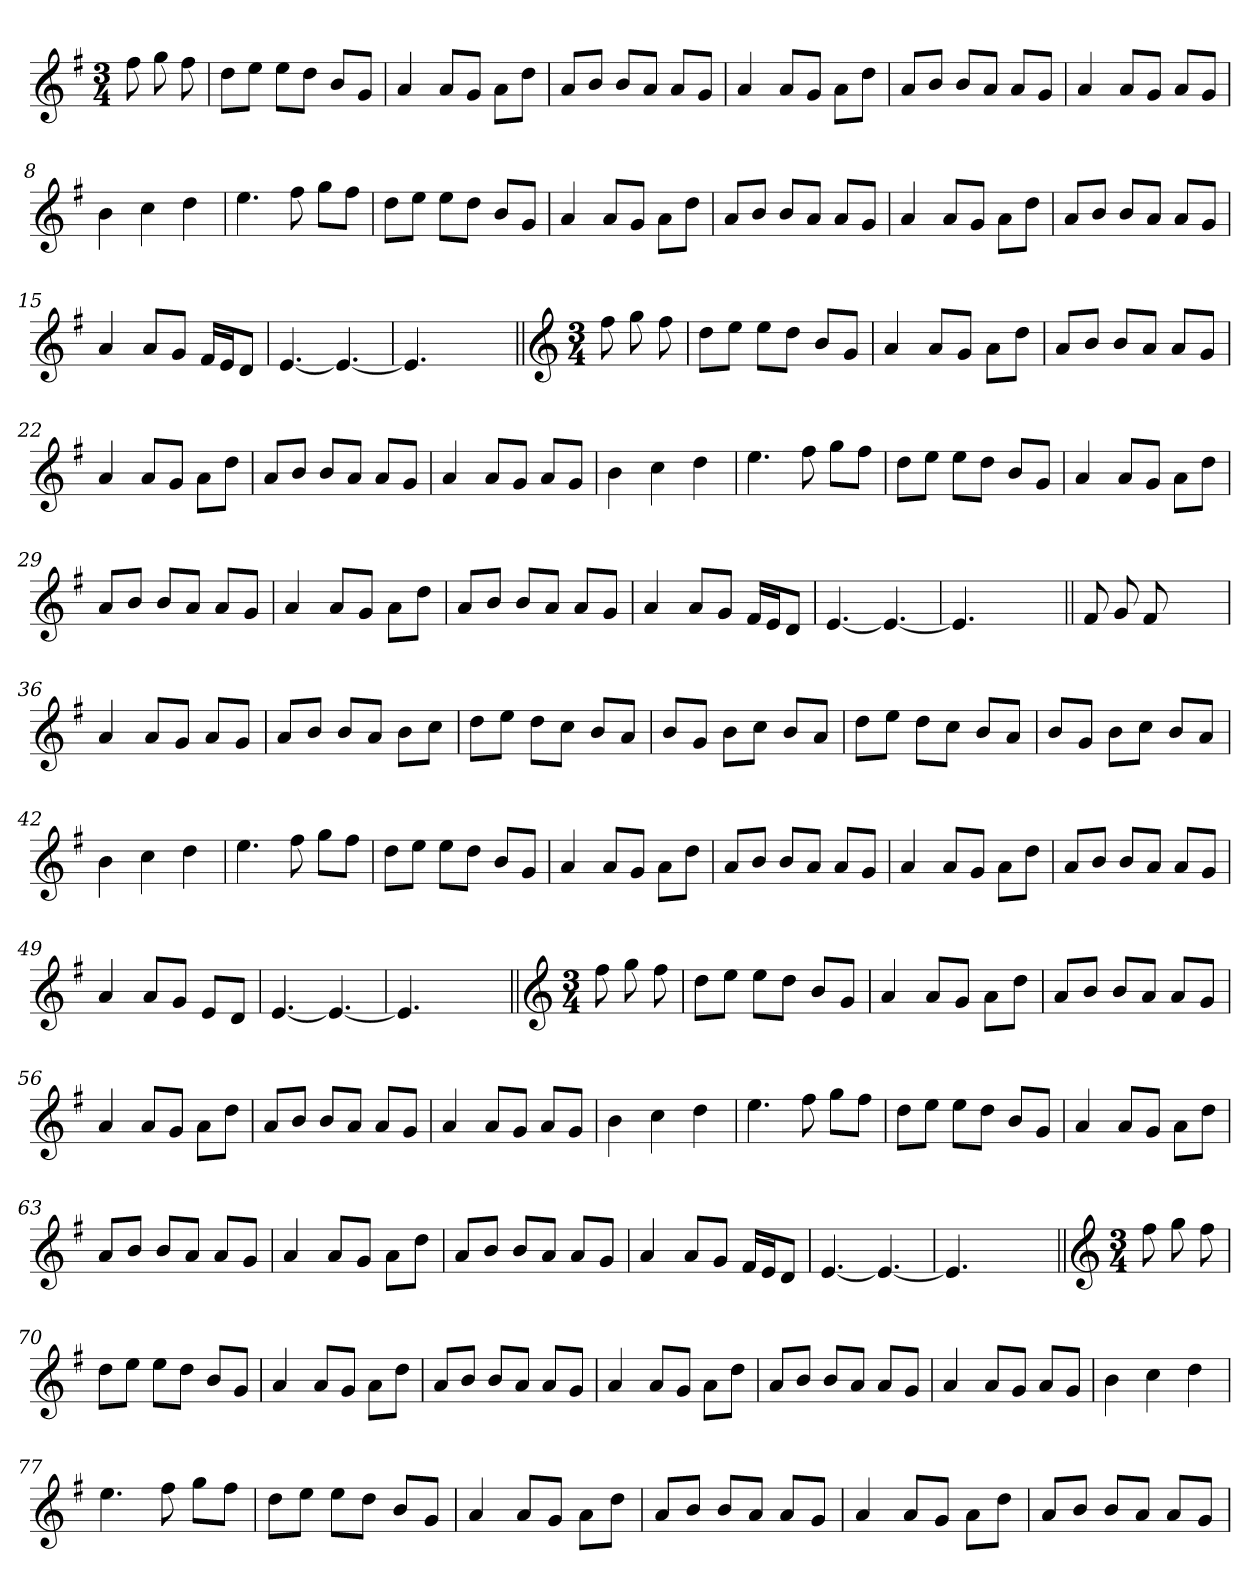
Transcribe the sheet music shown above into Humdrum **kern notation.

**kern
*part1
*staff1
*clefG2
*k[f#]
*G:
*M3/4
=1
8ff#\
8gg\
8ff#\
=2
8dd\L
8ee\J
8ee\L
8dd\J
8b/L
8g/J
=3
4a/
8a/L
8g/J
8a\L
8dd\J
=4
8a/L
8b/J
8b/L
8a/J
8a/L
8g/J
=5
4a/
8a/L
8g/J
8a\L
8dd\J
=6
8a/L
8b/J
8b/L
8a/J
8a/L
8g/J
=7
4a/
8a/L
8g/J
8a/L
8g/J
!!LO:LB:g=z
=8
4b\
4cc\
4dd\
=9
4.ee\
8ff#\
8gg\L
8ff#\J
=10
8dd\L
8ee\J
8ee\L
8dd\J
8b/L
8g/J
=11
4a/
8a/L
8g/J
8a\L
8dd\J
=12
8a/L
8b/J
8b/L
8a/J
8a/L
8g/J
=13
4a/
8a/L
8g/J
8a\L
8dd\J
=14
8a/L
8b/J
8b/L
8a/J
8a/L
8g/J
!!LO:LB:g=z
=15
4a/
8a/L
8g/J
16f#/LL
16e/J
8d/J
=16
[4.e/
4.e/_
=17
4.e/]
4.ryy
=18||
*clefG2
*M3/4
8ff#\
8gg\
8ff#\
=19
8dd\L
8ee\J
8ee\L
8dd\J
8b/L
8g/J
=20
4a/
8a/L
8g/J
8a\L
8dd\J
=21
8a/L
8b/J
8b/L
8a/J
8a/L
8g/J
!!LO:LB:g=z
=22
4a/
8a/L
8g/J
8a\L
8dd\J
=23
8a/L
8b/J
8b/L
8a/J
8a/L
8g/J
=24
4a/
8a/L
8g/J
8a/L
8g/J
=25
4b\
4cc\
4dd\
=26
4.ee\
8ff#\
8gg\L
8ff#\J
=27
8dd\L
8ee\J
8ee\L
8dd\J
8b/L
8g/J
=28
4a/
8a/L
8g/J
8a\L
8dd\J
!!LO:LB:g=z
=29
8a/L
8b/J
8b/L
8a/J
8a/L
8g/J
=30
4a/
8a/L
8g/J
8a\L
8dd\J
=31
8a/L
8b/J
8b/L
8a/J
8a/L
8g/J
=32
4a/
8a/L
8g/J
16f#/LL
16e/J
8d/J
=33
[4.e/
4.e/_
=34
4.e/]
4.ryy
=35||
8f#/
8g/
8f#/
4.ryy
!!LO:LB:g=z
=36
4a/
8a/L
8g/J
8a/L
8g/J
=37
8a/L
8b/J
8b/L
8a/J
8b\L
8cc\J
=38
8dd\L
8ee\J
8dd\L
8cc\J
8b/L
8a/J
=39
8b/L
8g/J
8b\L
8cc\J
8b/L
8a/J
=40
8dd\L
8ee\J
8dd\L
8cc\J
8b/L
8a/J
=41
8b/L
8g/J
8b\L
8cc\J
8b/L
8a/J
=42
4b\
4cc\
4dd\
!!LO:LB:g=z
=43
4.ee\
8ff#\
8gg\L
8ff#\J
=44
8dd\L
8ee\J
8ee\L
8dd\J
8b/L
8g/J
=45
4a/
8a/L
8g/J
8a\L
8dd\J
=46
8a/L
8b/J
8b/L
8a/J
8a/L
8g/J
=47
4a/
8a/L
8g/J
8a\L
8dd\J
=48
8a/L
8b/J
8b/L
8a/J
8a/L
8g/J
=49
4a/
8a/L
8g/J
8e/L
8d/J
!!LO:LB:g=z
=50
[4.e/
4.e/_
=51
4.e/]
4.ryy
=52||
*clefG2
*M3/4
8ff#\
8gg\
8ff#\
=53
8dd\L
8ee\J
8ee\L
8dd\J
8b/L
8g/J
=54
4a/
8a/L
8g/J
8a\L
8dd\J
=55
8a/L
8b/J
8b/L
8a/J
8a/L
8g/J
=56
4a/
8a/L
8g/J
8a\L
8dd\J
!!LO:LB:g=z
=57
8a/L
8b/J
8b/L
8a/J
8a/L
8g/J
=58
4a/
8a/L
8g/J
8a/L
8g/J
=59
4b\
4cc\
4dd\
=60
4.ee\
8ff#\
8gg\L
8ff#\J
=61
8dd\L
8ee\J
8ee\L
8dd\J
8b/L
8g/J
=62
4a/
8a/L
8g/J
8a\L
8dd\J
=63
8a/L
8b/J
8b/L
8a/J
8a/L
8g/J
!!LO:LB:g=z
=64
4a/
8a/L
8g/J
8a\L
8dd\J
=65
8a/L
8b/J
8b/L
8a/J
8a/L
8g/J
=66
4a/
8a/L
8g/J
16f#/LL
16e/J
8d/J
=67
[4.e/
4.e/_
=68
4.e/]
4.ryy
=69||
*clefG2
*M3/4
8ff#\
8gg\
8ff#\
=70
8dd\L
8ee\J
8ee\L
8dd\J
8b/L
8g/J
!!LO:PB:g=z
=71
4a/
8a/L
8g/J
8a\L
8dd\J
=72
8a/L
8b/J
8b/L
8a/J
8a/L
8g/J
=73
4a/
8a/L
8g/J
8a\L
8dd\J
=74
8a/L
8b/J
8b/L
8a/J
8a/L
8g/J
=75
4a/
8a/L
8g/J
8a/L
8g/J
=76
4b\
4cc\
4dd\
=77
4.ee\
8ff#\
8gg\L
8ff#\J
!!LO:LB:g=z
=78
8dd\L
8ee\J
8ee\L
8dd\J
8b/L
8g/J
=79
4a/
8a/L
8g/J
8a\L
8dd\J
=80
8a/L
8b/J
8b/L
8a/J
8a/L
8g/J
=81
4a/
8a/L
8g/J
8a\L
8dd\J
=82
8a/L
8b/J
8b/L
8a/J
8a/L
8g/J
=
*-
